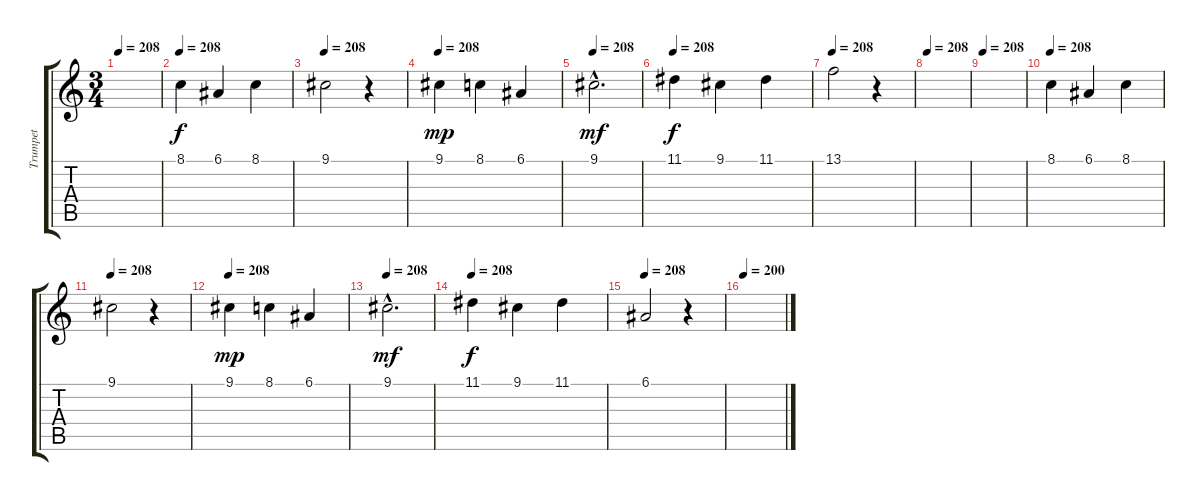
\track ("Trumpet" "Trumpet") {instrument trumpet}
\staff {score tabs}
\tuning (E4 B3 G3 D3 A2 E2) {hide}
\ts (3 4)
\tempo 208
\clef g2
\ks c
|
\tempo 208
8.1.4{balance 3 instrument synthvoice} 6.1.4 8.1.4 |
\tempo 208
9.1.2 r.4 |
\tempo 208
9.1.4{dy mp} 8.1.4 6.1.4 |
\tempo 208
9.1{hac}.2{d dy mf} |
\tempo 208
11.1.4{dy f balance 3 instrument synthvoice} 9.1.4 11.1.4 |
\tempo 208
13.1.2 r.4 |
\tempo 208
|
\tempo 208
|
\tempo 208
8.1.4{balance 3 instrument synthvoice} 6.1.4 8.1.4 |
\tempo 208
9.1.2 r.4 |
\tempo 208
9.1.4{dy mp} 8.1.4 6.1.4 |
\tempo 208
9.1{hac}.2{d dy mf} |
\tempo 208
11.1.4{dy f balance 3 instrument synthvoice} 9.1.4 11.1.4 |
\tempo 208
6.1.2 r.4 |
\tempo 208
\tempo 200
